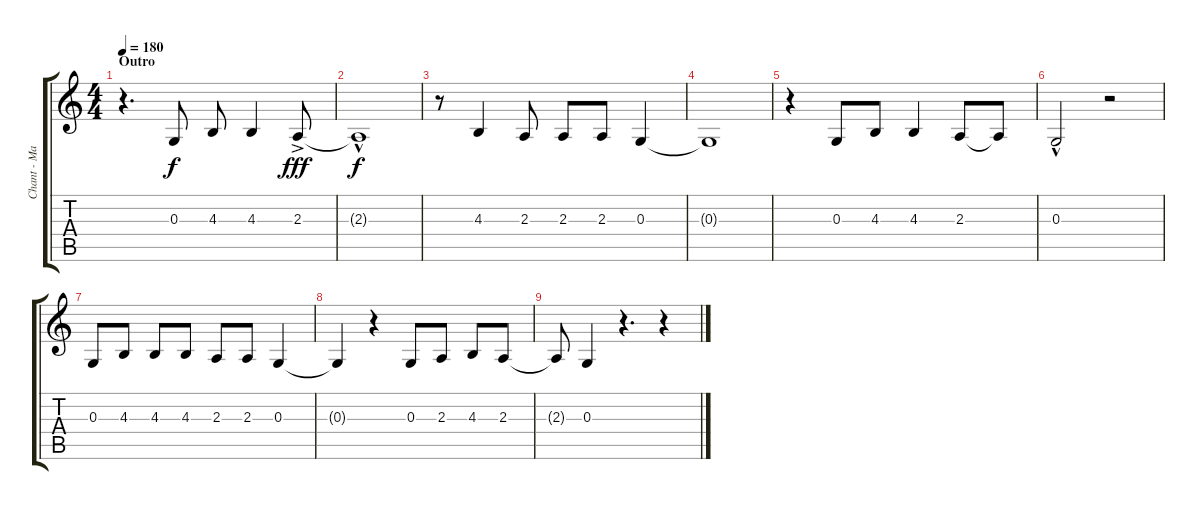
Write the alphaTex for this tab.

\track ("Chant - Mark" "Chant - Ma") {instrument synthbrass1}
\staff {score tabs}
\tuning (E4 B3 G3 D3 A2 E2) {hide}
\ts (4 4)
\section ("" "Outro")
\tempo 180
\clef g2
\ks c
r.4{d dy f} 0.3.8 4.3.8 4.3.4 2.3{ac}.8{dy fff} |
2.3{hac t}.1{dy f} |
r.8 4.3.4 2.3.8 2.3.8 2.3.8 0.3.4 |
0.3{t}.1 |
r.4 0.3.8 4.3.8 4.3.4 2.3.8 2.3{t}.8 |
0.3{hac}.2 r.2 |
0.3.8 4.3.8 4.3.8 4.3.8 2.3.8 2.3.8 0.3.4 |
0.3{t}.4 r.4 0.3.8 2.3.8 4.3.8 2.3.8 |
2.3{t}.8 0.3.4 r.4{d} r.4
